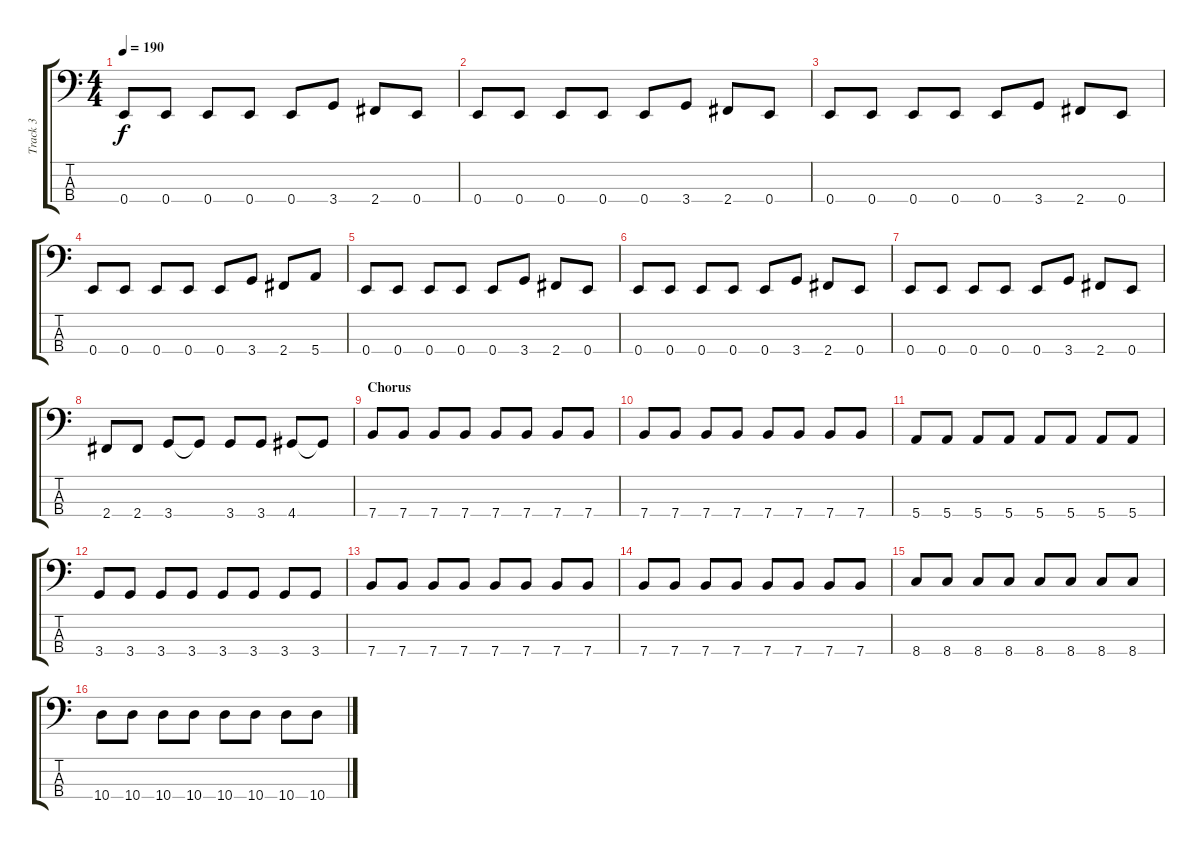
\track ("Track 3" "Track 3") {instrument electricbassfinger}
\staff {score tabs}
\tuning (G2 D2 A1 E1) {hide}
\ts (4 4)
\tempo 190
\clef f4
\ks c
0.4.8{dy f} 0.4.8 0.4.8 0.4.8 0.4.8 3.4.8 2.4.8 0.4.8 |
0.4.8 0.4.8 0.4.8 0.4.8 0.4.8 3.4.8 2.4.8 0.4.8 |
0.4.8 0.4.8 0.4.8 0.4.8 0.4.8 3.4.8 2.4.8 0.4.8 |
0.4.8 0.4.8 0.4.8 0.4.8 0.4.8 3.4.8 2.4.8 5.4.8 |
0.4.8 0.4.8 0.4.8 0.4.8 0.4.8 3.4.8 2.4.8 0.4.8 |
0.4.8 0.4.8 0.4.8 0.4.8 0.4.8 3.4.8 2.4.8 0.4.8 |
0.4.8 0.4.8 0.4.8 0.4.8 0.4.8 3.4.8 2.4.8 0.4.8 |
2.4.8 2.4.8 3.4.8 3.4{t}.8 3.4.8 3.4.8 4.4.8 4.4{t}.8 |
\section ("" "Chorus")
7.4.8 7.4.8 7.4.8 7.4.8 7.4.8 7.4.8 7.4.8 7.4.8 |
7.4.8 7.4.8 7.4.8 7.4.8 7.4.8 7.4.8 7.4.8 7.4.8 |
5.4.8 5.4.8 5.4.8 5.4.8 5.4.8 5.4.8 5.4.8 5.4.8 |
3.4.8 3.4.8 3.4.8 3.4.8 3.4.8 3.4.8 3.4.8 3.4.8 |
7.4.8 7.4.8 7.4.8 7.4.8 7.4.8 7.4.8 7.4.8 7.4.8 |
7.4.8 7.4.8 7.4.8 7.4.8 7.4.8 7.4.8 7.4.8 7.4.8 |
8.4.8 8.4.8 8.4.8 8.4.8 8.4.8 8.4.8 8.4.8 8.4.8 |
10.4.8 10.4.8 10.4.8 10.4.8 10.4.8 10.4.8 10.4.8 10.4.8
